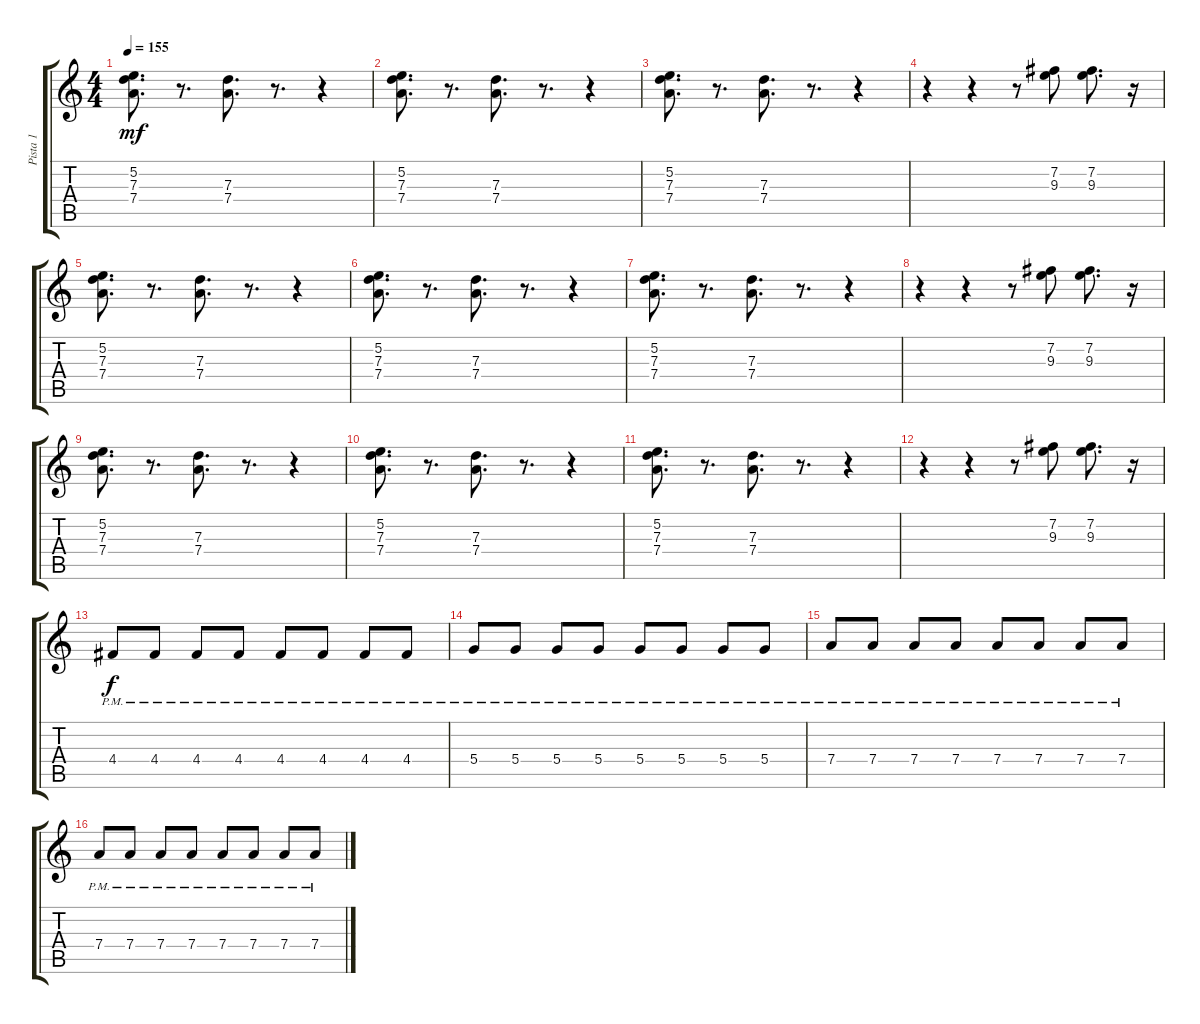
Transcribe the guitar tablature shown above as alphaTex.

\track ("Pista 1" "Pista 1") {instrument distortionguitar}
\staff {score tabs}
\tuning (E4 B3 G3 D3 A2 E2) {hide}
\ts (4 4)
\tempo 155
\clef g2
\ks c
(5.2 7.3 7.4).8{d dy mf} r.8{d} (7.3 7.4).8{d} r.8{d} r.4 |
(5.2 7.3 7.4).8{d} r.8{d} (7.3 7.4).8{d} r.8{d} r.4 |
(5.2 7.3 7.4).8{d} r.8{d} (7.3 7.4).8{d} r.8{d} r.4 |
r.4 r.4 r.8 (7.2 9.3).8 (7.2 9.3).8{d} r.16 |
(5.2 7.3 7.4).8{d} r.8{d} (7.3 7.4).8{d} r.8{d} r.4 |
(5.2 7.3 7.4).8{d} r.8{d} (7.3 7.4).8{d} r.8{d} r.4 |
(5.2 7.3 7.4).8{d} r.8{d} (7.3 7.4).8{d} r.8{d} r.4 |
r.4 r.4 r.8 (7.2 9.3).8 (7.2 9.3).8{d} r.16 |
(5.2 7.3 7.4).8{d} r.8{d} (7.3 7.4).8{d} r.8{d} r.4 |
(5.2 7.3 7.4).8{d} r.8{d} (7.3 7.4).8{d} r.8{d} r.4 |
(5.2 7.3 7.4).8{d} r.8{d} (7.3 7.4).8{d} r.8{d} r.4 |
r.4 r.4 r.8 (7.2 9.3).8 (7.2 9.3).8{d} r.16 |
4.4{pm}.8{dy f} 4.4{pm}.8 4.4{pm}.8 4.4{pm}.8 4.4{pm}.8 4.4{pm}.8 4.4{pm}.8 4.4{pm}.8 |
5.4{pm}.8 5.4{pm}.8 5.4{pm}.8 5.4{pm}.8 5.4{pm}.8 5.4{pm}.8 5.4{pm}.8 5.4{pm}.8 |
7.4{pm}.8 7.4{pm}.8 7.4{pm}.8 7.4{pm}.8 7.4{pm}.8 7.4{pm}.8 7.4{pm}.8 7.4{pm}.8 |
7.4{pm}.8 7.4{pm}.8 7.4{pm}.8 7.4{pm}.8 7.4{pm}.8 7.4{pm}.8 7.4{pm}.8 7.4{pm}.8
